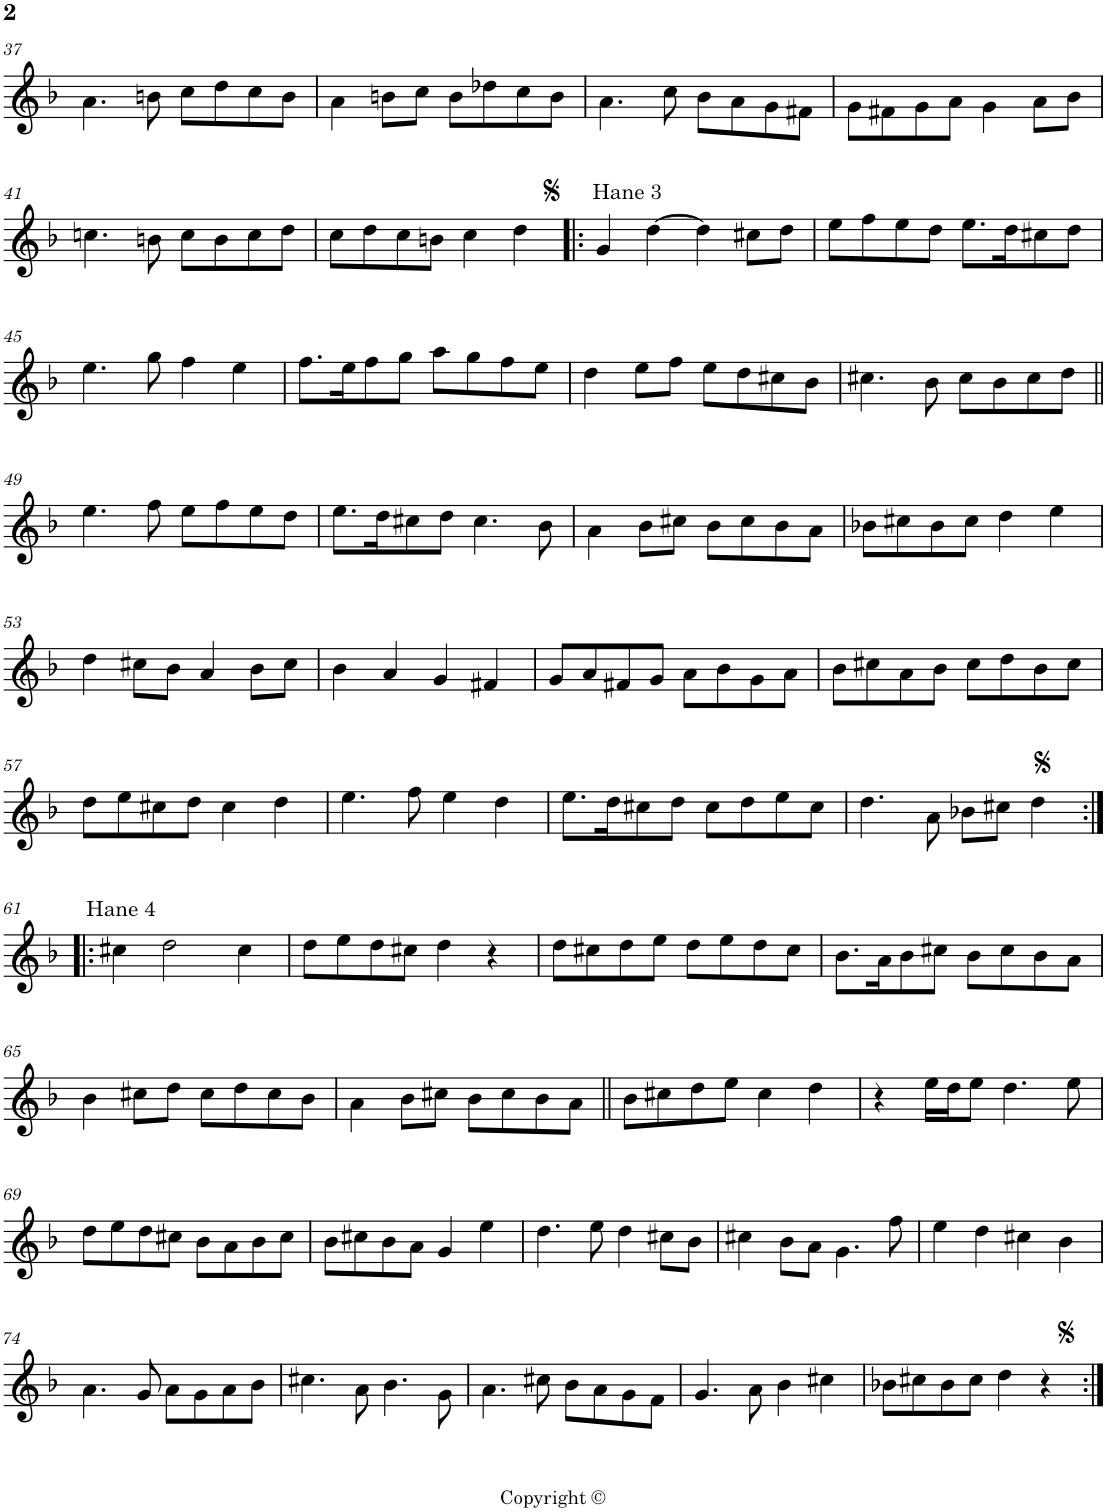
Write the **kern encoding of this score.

**kern
*part1
*staff1
*I"Piano
*I'Pno
!!LO:PB:g=z
*clefG2
*k[b-]
*F:
*M4/4
*met(c)
=37
4.a\
8bn\
8cc\L
8dd\
8cc\
8b\J
=38
4a\
8bn\L
8cc\J
8b\L
8dd-X\
8cc\
8b\J
=39
4.a\
8cc\
8b-\L
8a\
8g\
8f#X\J
=40
8g\L
8f#X\
8g\
8a\J
4g\
8a\L
8b-\J
!!LO:LB:g=z
=41
4.ccn\
8bn\
8cc\L
8b\
8cc\
8dd\J
=42
8cc\L
8dd\
8cc\
8bn\J
4cc\
4dd\
=43!|:
!LO:TX:a:t=Hane 3
4g/
[4dd\
4dd\]
8cc#X\L
8dd\J
=44
8ee\L
8ff\
8ee\
8dd\J
8.ee\L
16dd\K
8cc#X\
8dd\J
!!LO:LB:g=z
=45
4.ee\
8gg\
4ff\
4ee\
=46
8.ff\L
16ee\K
8ff\
8gg\J
8aa\L
8gg\
8ff\
8ee\J
=47
4dd\
8ee\L
8ff\J
8ee\L
8dd\
8cc#X\
8b-\J
=48
4.cc#X\
8b-\
8cc#\L
8b-\
8cc#\
8dd\J
!!LO:LB:g=z
=49||
4.ee\
8ff\
8ee\L
8ff\
8ee\
8dd\J
=50
8.ee\L
16dd\K
8cc#X\
8dd\J
4.cc#\
8b-\
=51
4a\
8b-\L
8cc#X\J
8b-\L
8cc#\
8b-\
8a\J
=52
8b-X\L
8cc#X\
8b-\
8cc#\J
4dd\
4ee\
!!LO:LB:g=z
=53
4dd\
8cc#X\L
8b-\J
4a/
8b-\L
8cc#\J
=54
4b-\
4a/
4g/
4f#X/
=55
8g/L
8a/
8f#X/
8g/J
8a\L
8b-\
8g\
8a\J
=56
8b-\L
8cc#X\
8a\
8b-\J
8cc#\L
8dd\
8b-\
8cc#\J
!!LO:LB:g=z
=57
8dd\L
8ee\
8cc#X\
8dd\J
4cc#\
4dd\
=58
4.ee\
8ff\
4ee\
4dd\
=59
8.ee\L
16dd\K
8cc#X\
8dd\J
8cc#\L
8dd\
8ee\
8cc#\J
=60
4.dd\
8a\
8b-X\L
8cc#X\J
4dd\
!!LO:LB:g=z
=61:|!|:
!LO:TX:a:t=Hane 4
4cc#X\
2dd\
4cc#\
=62
8dd\L
8ee\
8dd\
8cc#X\J
4dd\
4r
=63
8dd\L
8cc#X\
8dd\
8ee\J
8dd\L
8ee\
8dd\
8cc#\J
=64
8.b-\L
16a\K
8b-\
8cc#X\J
8b-\L
8cc#\
8b-\
8a\J
!!LO:LB:g=z
=65
4b-\
8cc#X\L
8dd\J
8cc#\L
8dd\
8cc#\
8b-\J
=66
4a\
8b-\L
8cc#X\J
8b-\L
8cc#\
8b-\
8a\J
=67||
8b-\L
8cc#X\
8dd\
8ee\J
4cc#\
4dd\
=68
4r
16ee\LL
16dd\J
8ee\J
4.dd\
8ee\
!!LO:LB:g=z
=69
8dd\L
8ee\
8dd\
8cc#X\J
8b-\L
8a\
8b-\
8cc#\J
=70
8b-\L
8cc#X\
8b-\
8a\J
4g/
4ee\
=71
4.dd\
8ee\
4dd\
8cc#X\L
8b-\J
=72
4cc#X\
8b-\L
8a\J
4.g\
8ff\
=73
4ee\
4dd\
4cc#X\
4b-\
!!LO:LB:g=z
=74
4.a\
8g/
8a\L
8g\
8a\
8b-\J
=75
4.cc#X\
8a\
4.b-\
8g\
=76
4.a\
8cc#X\
8b-\L
8a\
8g\
8f\J
=77
4.g/
8a\
4b-\
4cc#X\
=78
8b-X\L
8cc#X\
8b-\
8cc#\J
4dd\
4r
=:|!
*-
